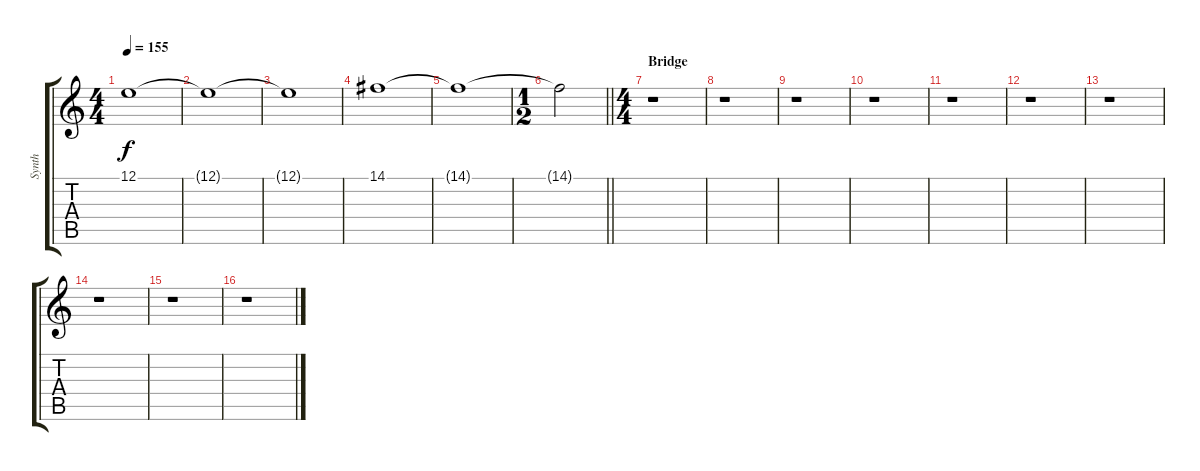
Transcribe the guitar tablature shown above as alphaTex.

\track ("Synth" "Synth") {instrument synthstrings1}
\staff {score tabs}
\tuning (E4 B3 G3 D3 A2 E2) {hide}
\ts (4 4)
\tempo 155
\clef g2
\ks c
12.1.1{dy f} |
12.1{t}.1 |
12.1{t}.1 |
14.1.1 |
14.1{t}.1 |
\ts (1 2)
\barLineRight lightlight
14.1{t}.2 |
\ts (4 4)
\section ("" "Bridge")
r.1 |
r.1 |
r.1 |
r.1 |
r.1 |
r.1 |
r.1 |
r.1 |
r.1 |
r.1
